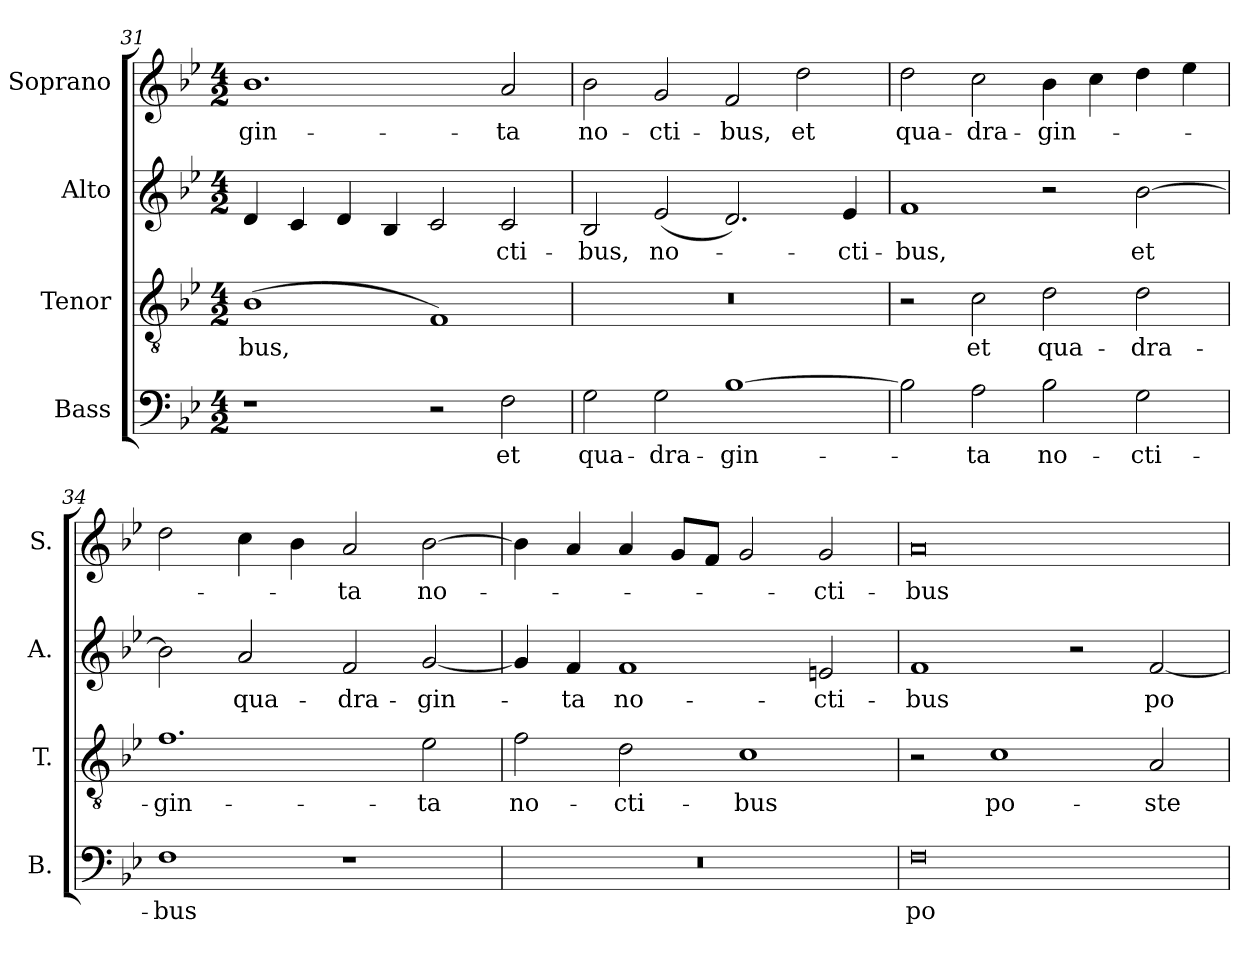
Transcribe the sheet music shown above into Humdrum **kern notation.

**kern	**text	**kern	**text	**kern	**text	**kern	**text
*part4	*part4	*part3	*part3	*part2	*part2	*part1	*part1
*staff4	*staff4	*staff3	*staff3	*staff2	*staff2	*staff1	*staff1
*I"Bass	*	*I"Tenor	*	*I"Alto	*	*I"Soprano	*
*I'B.	*	*I'T.	*	*I'A.	*	*I'S.	*
*clefF4	*	*clefGv2	*	*clefG2	*	*clefG2	*
*	*	*ITrd7c12	*	*	*	*	*
*k[b-e-]	*	*k[b-e-]	*	*k[b-e-]	*	*k[b-e-]	*
*B-:	*	*B-:	*	*B-:	*	*B-:	*
*M4/2	*	*M4/2	*	*M4/2	*	*M4/2	*
=31	=31	=31	=31	=31	=31	=31	=31
!	!	!	!LO:LY:b:color=#000000	!	!	!	!
!	!	!	!	!	!	!	!LO:LY:b:color=#000000
1r	.	(1BB-i	-bus,	4di/	.	1.b-i	-gin-
.	.	.	.	4ci/	.	.	.
.	.	.	.	4di/	.	.	.
.	.	.	.	4B-i/	.	.	.
2r	.	1FFi)	.	2ci/	.	.	.
!	!LO:LY:b:color=#000000	!	!	!	!	!	!
!	!	!	!	!	!LO:LY:b:color=#000000	!	!
!	!	!	!	!	!	!	!LO:LY:b:color=#000000
2Fi\	et	.	.	2ci/	-cti-	2ai/	-ta
=32	=32	=32	=32	=32	=32	=32	=32
!	!LO:LY:b:color=#000000	!LO:N:vis=1	!	!	!	!	!
!	!	!	!	!	!LO:LY:b:color=#000000	!	!
!	!	!	!	!	!	!	!LO:LY:b:color=#000000
2Gi\	qua-	0r	.	2B-i/	-bus,	2b-i\	no-
!	!LO:LY:b:color=#000000	!	!	!	!	!	!
!	!	!	!	!	!LO:LY:b:color=#000000	!	!
!	!	!	!	!	!	!	!LO:LY:b:color=#000000
2Gi\	-dra-	.	.	(2e-i/	no-	2gi/	-cti-
!	!LO:LY:b:color=#000000	!	!	!	!	!	!
!	!	!	!	!	!	!	!LO:LY:b:color=#000000
[1B-i	-gin-	.	.	2.di/)	.	2fi/	-bus,
!	!	!	!	!	!	!	!LO:LY:b:color=#000000
.	.	.	.	.	.	2ddi\	et
!	!	!	!	!	!LO:LY:b:color=#000000	!	!
.	.	.	.	4e-i/	-cti-	.	.
!!LO:LB:g=z
=33	=33	=33	=33	=33	=33	=33	=33
!	!	!	!	!	!LO:LY:b:color=#000000	!	!
!	!	!	!	!	!	!	!LO:LY:b:color=#000000
2B-i\]	.	2r	.	1fi	-bus,	2ddi\	qua-
!	!LO:LY:b:color=#000000	!	!	!	!	!	!
!	!	!	!LO:LY:b:color=#000000	!	!	!	!
!	!	!	!	!	!	!	!LO:LY:b:color=#000000
2Ai\	-ta	2Ci\	et	.	.	2cci\	-dra-
!	!LO:LY:b:color=#000000	!	!	!	!	!	!
!	!	!	!LO:LY:b:color=#000000	!	!	!	!
!	!	!	!	!	!	!	!LO:LY:b:color=#000000
2B-i\	no-	2Di\	qua-	2r	.	4b-i\	-gin-
.	.	.	.	.	.	4cci\	.
!	!LO:LY:b:color=#000000	!	!	!	!	!	!
!	!	!	!LO:LY:b:color=#000000	!	!	!	!
!	!	!	!	!	!LO:LY:b:color=#000000	!	!
2Gi\	-cti-	2Di\	-dra-	[2b-i\	et	4ddi\	.
.	.	.	.	.	.	4ee-i\	.
=34	=34	=34	=34	=34	=34	=34	=34
!	!LO:LY:b:color=#000000	!	!	!	!	!	!
!	!	!	!LO:LY:b:color=#000000	!	!	!	!
1Fi	-bus	1.Fi	-gin-	2b-i\]	.	2ddi\	.
!	!	!	!	!	!LO:LY:b:color=#000000	!	!
.	.	.	.	2ai/	qua-	4cci\	.
.	.	.	.	.	.	4b-i\	.
!	!	!	!	!	!LO:LY:b:color=#000000	!	!
!	!	!	!	!	!	!	!LO:LY:b:color=#000000
1r	.	.	.	2fi/	-dra-	2ai/	-ta
!	!	!	!LO:LY:b:color=#000000	!	!	!	!
!	!	!	!	!	!LO:LY:b:color=#000000	!	!
!	!	!	!	!	!	!	!LO:LY:b:color=#000000
.	.	2E-i\	-ta	[2gi/	-gin-	[2b-i\	no-
=35	=35	=35	=35	=35	=35	=35	=35
!LO:N:vis=1	!	!	!	!	!	!	!
!	!	!	!LO:LY:b:color=#000000	!	!	!	!
0r	.	2Fi\	no-	4gi/]	.	4b-i\]	.
!	!	!	!	!	!LO:LY:b:color=#000000	!	!
.	.	.	.	4fi/	-ta	4ai/	.
!	!	!	!LO:LY:b:color=#000000	!	!	!	!
!	!	!	!	!	!LO:LY:b:color=#000000	!	!
.	.	2Di\	-cti-	1fi	no-	4ai/	.
.	.	.	.	.	.	8gi/L	.
.	.	.	.	.	.	8fi/J	.
!	!	!	!LO:LY:b:color=#000000	!	!	!	!
.	.	1Ci	-bus	.	.	2gi/	.
!	!	!	!	!	!LO:LY:b:color=#000000	!	!
!	!	!	!	!	!	!	!LO:LY:b:color=#000000
.	.	.	.	2eni/	-cti-	2gi/	-cti-
=36	=36	=36	=36	=36	=36	=36	=36
!	!LO:LY:b:color=#000000	!	!	!	!	!	!
!	!	!	!	!	!LO:LY:b:color=#000000	!	!
!	!	!	!	!	!	!	!LO:LY:b:color=#000000
0Fi	po-	2r	.	1fi	-bus	0ai	-bus
!	!	!	!LO:LY:b:color=#000000	!	!	!	!
.	.	1Ci	po-	.	.	.	.
.	.	.	.	2r	.	.	.
!	!	!	!LO:LY:b:color=#000000	!	!	!	!
!	!	!	!	!	!LO:LY:b:color=#000000	!	!
.	.	2AAi/	-ste-	[2fi/	po-	.	.
=	=	=	=	=	=	=	=
*-	*-	*-	*-	*-	*-	*-	*-
